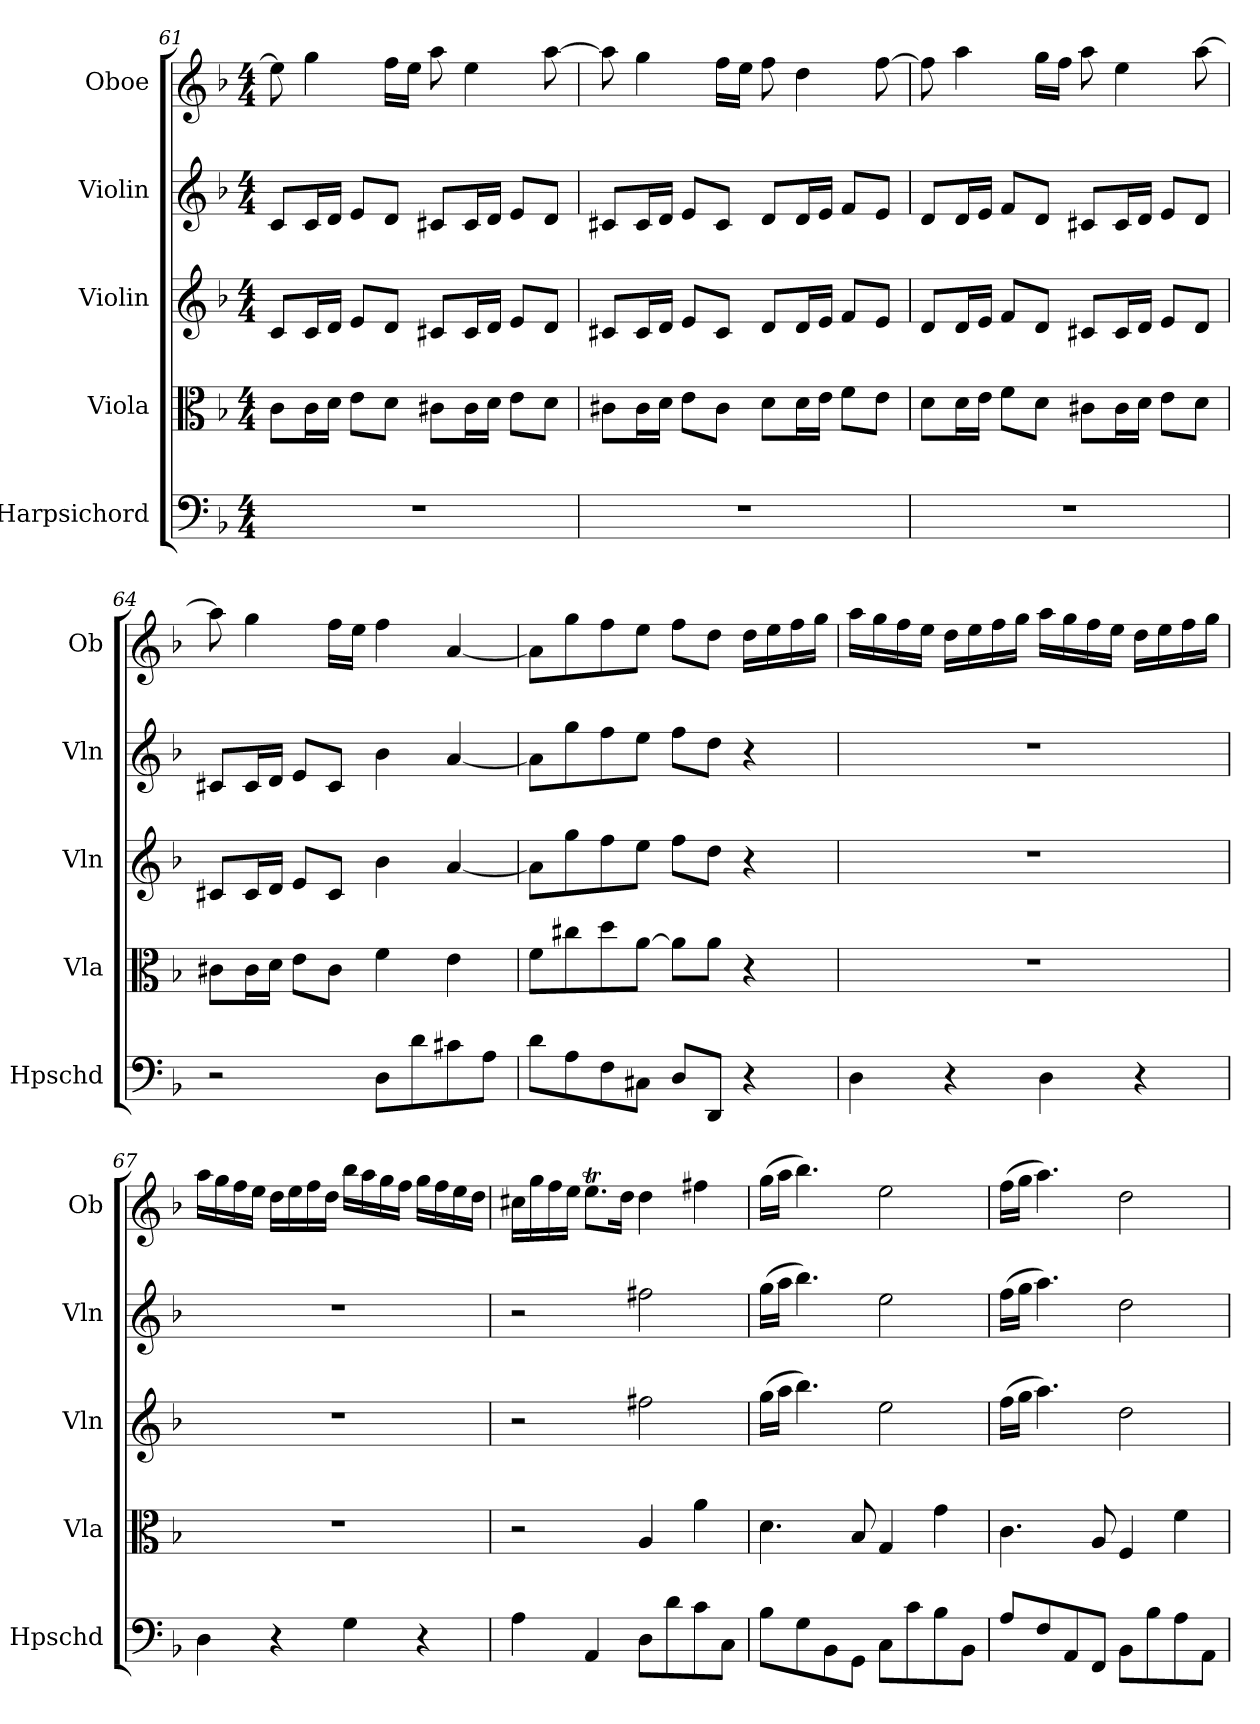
**kern	**kern	**kern	**kern	**kern
*part5	*part4	*part3	*part2	*part1
*staff5	*staff4	*staff3	*staff2	*staff1
*I"Harpsichord	*I"Viola	*I"Violin	*I"Violin	*I"Oboe
*I'Hpschd	*I'Vla	*I'Vln	*I'Vln	*I'Ob
*clefF4	*clefC3	*clefG2	*clefG2	*clefG2
*k[b-]	*k[b-]	*k[b-]	*k[b-]	*k[b-]
*d:	*d:	*d:	*d:	*d:
*M4/4	*M4/4	*M4/4	*M4/4	*M4/4
=61	=61	=61	=61	=61
1r	8c\L	8c/L	8c/L	8ee\]
.	16c\L	16c/L	16c/L	4gg\
.	16d\JJ	16d/JJ	16d/JJ	.
.	8e\L	8e/L	8e/L	.
.	8d\J	8d/J	8d/J	16ff\LL
.	.	.	.	16ee\JJ
.	8c#X\L	8c#X/L	8c#X/L	8aa\
.	16c#\L	16c#/L	16c#/L	4ee\
.	16d\JJ	16d/JJ	16d/JJ	.
.	8e\L	8e/L	8e/L	.
.	8d\J	8d/J	8d/J	[8aa\
=62	=62	=62	=62	=62
1r	8c#X\L	8c#X/L	8c#X/L	8aa\]
.	16c#\L	16c#/L	16c#/L	4gg\
.	16d\JJ	16d/JJ	16d/JJ	.
.	8e\L	8e/L	8e/L	.
.	8c#\J	8c#/J	8c#/J	16ff\LL
.	.	.	.	16ee\JJ
.	8d\L	8d/L	8d/L	8ff\
.	16d\L	16d/L	16d/L	4dd\
.	16e\JJ	16e/JJ	16e/JJ	.
.	8f\L	8f/L	8f/L	.
.	8e\J	8e/J	8e/J	[8ff\
=63	=63	=63	=63	=63
1r	8d\L	8d/L	8d/L	8ff\]
.	16d\L	16d/L	16d/L	4aa\
.	16e\JJ	16e/JJ	16e/JJ	.
.	8f\L	8f/L	8f/L	.
.	8d\J	8d/J	8d/J	16gg\LL
.	.	.	.	16ff\JJ
.	8c#X\L	8c#X/L	8c#X/L	8aa\
.	16c#\L	16c#/L	16c#/L	4ee\
.	16d\JJ	16d/JJ	16d/JJ	.
.	8e\L	8e/L	8e/L	.
.	8d\J	8d/J	8d/J	[8aa\
=64	=64	=64	=64	=64
2r	8c#X\L	8c#X/L	8c#X/L	8aa\]
.	16c#\L	16c#/L	16c#/L	4gg\
.	16d\JJ	16d/JJ	16d/JJ	.
.	8e\L	8e/L	8e/L	.
.	8c#\J	8c#/J	8c#/J	16ff\LL
.	.	.	.	16ee\JJ
8D\L	4f\	4b-\	4b-\	4ff\
8d\	.	.	.	.
8c#X\	4e\	[4a/	[4a/	[4a/
8A\J	.	.	.	.
=65	=65	=65	=65	=65
8d\L	8f\L	8a\L]	8a\L]	8a\L]
8A\	8cc#X\	8gg\	8gg\	8gg\
8F\	8dd\	8ff\	8ff\	8ff\
8C#X\J	[8a\J	8ee\J	8ee\J	8ee\J
8D/L	8a\L]	8ff\L	8ff\L	8ff\L
8DD/J	8a\J	8dd\J	8dd\J	8dd\J
4r	4r	4r	4r	16dd\LL
.	.	.	.	16ee\
.	.	.	.	16ff\
.	.	.	.	16gg\JJ
=66	=66	=66	=66	=66
4D\	1r	1r	1r	16aa\LL
.	.	.	.	16gg\
.	.	.	.	16ff\
.	.	.	.	16ee\JJ
4r	.	.	.	16dd\LL
.	.	.	.	16ee\
.	.	.	.	16ff\
.	.	.	.	16gg\JJ
4D\	.	.	.	16aa\LL
.	.	.	.	16gg\
.	.	.	.	16ff\
.	.	.	.	16ee\JJ
4r	.	.	.	16dd\LL
.	.	.	.	16ee\
.	.	.	.	16ff\
.	.	.	.	16gg\JJ
=67	=67	=67	=67	=67
4D\	1r	1r	1r	16aa\LL
.	.	.	.	16gg\
.	.	.	.	16ff\
.	.	.	.	16ee\JJ
4r	.	.	.	16dd\LL
.	.	.	.	16ee\
.	.	.	.	16ff\
.	.	.	.	16dd\JJ
4G\	.	.	.	16bb-\LL
.	.	.	.	16aa\
.	.	.	.	16gg\
.	.	.	.	16ff\JJ
4r	.	.	.	16gg\LL
.	.	.	.	16ff\
.	.	.	.	16ee\
.	.	.	.	16dd\JJ
=68	=68	=68	=68	=68
4A\	2r	2r	2r	16cc#X\LL
.	.	.	.	16gg\
.	.	.	.	16ff\
.	.	.	.	16ee\JJ
4AA/	.	.	.	8.eet\L
.	.	.	.	16dd\Jk
8D\L	4A/	2ff#X\	2ff#X\	4dd\
8d\	.	.	.	.
8c\	4a\	.	.	4ff#X\
8C\J	.	.	.	.
=69	=69	=69	=69	=69
8B-\L	4.d\	(16gg\LL	(16gg\LL	(16gg\LL
.	.	16aa\JJ	16aa\JJ	16aa\JJ
8G\	.	4.bb-\)	4.bb-\)	4.bb-\)
8BB-\	.	.	.	.
8GG\J	8B-/	.	.	.
8C\L	4G/	2ee\	2ee\	2ee\
8c\	.	.	.	.
8B-\	4g\	.	.	.
8BB-\J	.	.	.	.
=70	=70	=70	=70	=70
8A/L	4.c\	(16ff\LL	(16ff\LL	(16ff\LL
.	.	16gg\JJ	16gg\JJ	16gg\JJ
8F/	.	4.aa\)	4.aa\)	4.aa\)
8AA/	.	.	.	.
8FF/J	8A/	.	.	.
8BB-\L	4F/	2dd\	2dd\	2dd\
8B-\	.	.	.	.
8A\	4f\	.	.	.
8AA\J	.	.	.	.
=	=	=	=	=
*-	*-	*-	*-	*-
